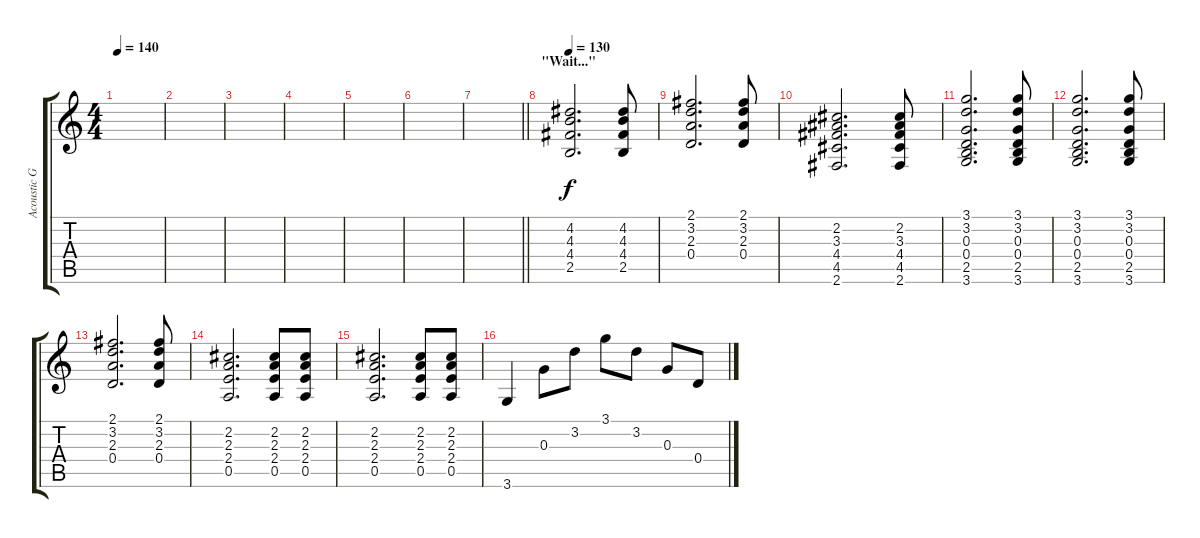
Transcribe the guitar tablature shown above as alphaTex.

\track ("Acoustic Guitar" "Acoustic G") {instrument acousticguitarnylon}
\staff {score tabs}
\tuning (E4 B3 G3 D3 A2 E2) {hide}
\ts (4 4)
\tempo 140
\clef g2
\ks c
|
|
|
|
|
|
\barLineRight lightlight
|
\section ("" "\"Wait...\"")
\tempo 130
(4.2 4.3 4.4 2.5).2{d instrument acousticguitarnylon} (4.2 4.3 4.4 2.5).8 |
(2.1 3.2 2.3 0.4).2{d} (2.1 3.2 2.3 0.4).8 |
(2.2 3.3 4.4 4.5 2.6).2{d} (2.2 3.3 4.4 4.5 2.6).8 |
(3.1 3.2 0.3 0.4 2.5 3.6).2{d} (3.1 3.2 0.3 0.4 2.5 3.6).8 |
(3.1 3.2 0.3 0.4 2.5 3.6).2{d} (3.1 3.2 0.3 0.4 2.5 3.6).8 |
(2.1 3.2 2.3 0.4).2{d} (2.1 3.2 2.3 0.4).8 |
(2.2 2.3 2.4 0.5).2{d} (2.2 2.3 2.4 0.5).8 (2.2 2.3 2.4 0.5).8 |
(2.2 2.3 2.4 0.5).2{d} (2.2 2.3 2.4 0.5).8 (2.2 2.3 2.4 0.5).8 |
3.6.4 0.3.8 3.2.8 3.1.8 3.2.8 0.3.8 0.4.8
